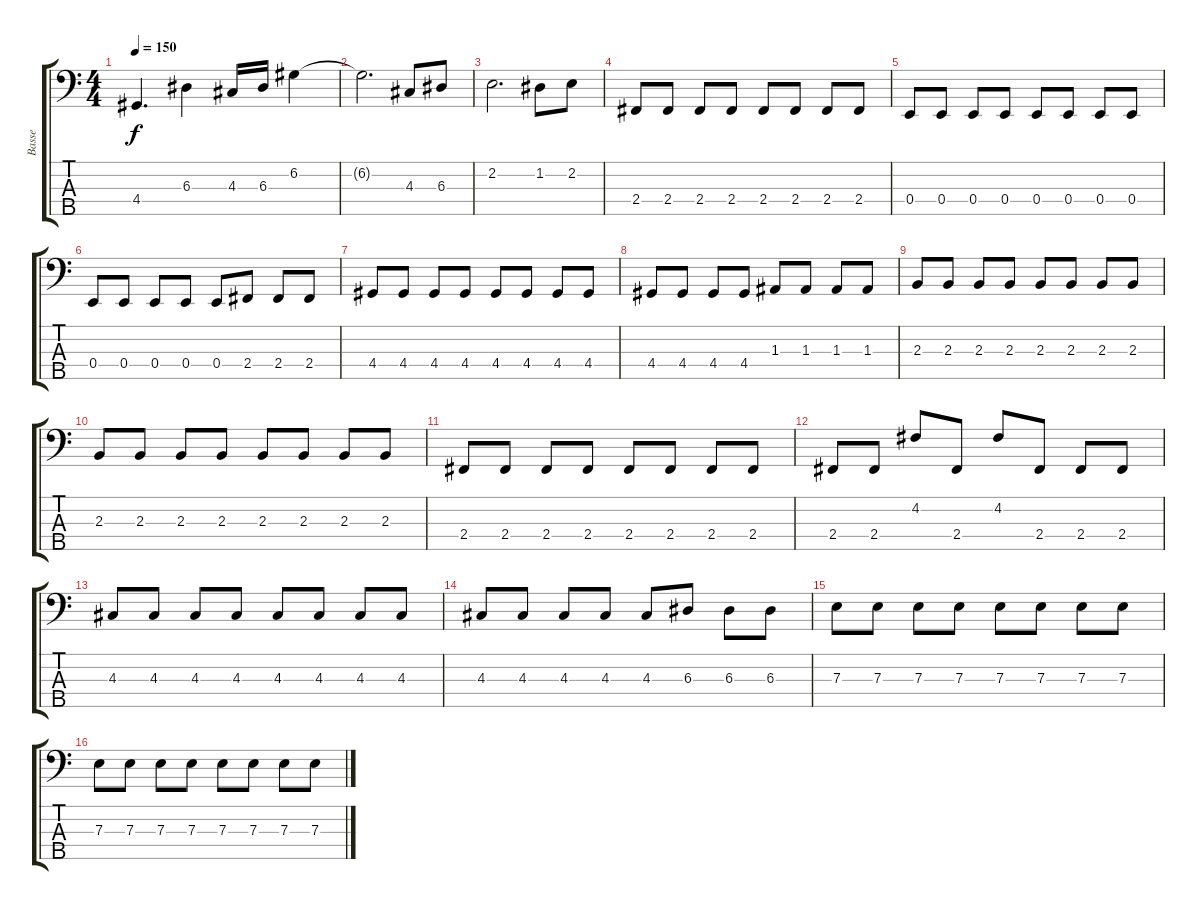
\track ("Basse" "Basse") {instrument electricbassfinger}
\staff {score tabs}
\tuning (G2 D2 A1 E1 B0) {hide}
\ts (4 4)
\tempo 150
\clef f4
\ks c
4.4.4{d dy f} 6.3.4 4.3.16 6.3.16 6.2.4 |
6.2{t}.2{d} 4.3.8 6.3.8 |
2.2.2{d} 1.2.8 2.2.8 |
2.4.8 2.4.8 2.4.8 2.4.8 2.4.8 2.4.8 2.4.8 2.4.8 |
0.4.8 0.4.8 0.4.8 0.4.8 0.4.8 0.4.8 0.4.8 0.4.8 |
0.4.8 0.4.8 0.4.8 0.4.8 0.4.8 2.4.8 2.4.8 2.4.8 |
4.4.8 4.4.8 4.4.8 4.4.8 4.4.8 4.4.8 4.4.8 4.4.8 |
4.4.8 4.4.8 4.4.8 4.4.8 1.3.8 1.3.8 1.3.8 1.3.8 |
2.3.8 2.3.8 2.3.8 2.3.8 2.3.8 2.3.8 2.3.8 2.3.8 |
2.3.8 2.3.8 2.3.8 2.3.8 2.3.8 2.3.8 2.3.8 2.3.8 |
2.4.8 2.4.8 2.4.8 2.4.8 2.4.8 2.4.8 2.4.8 2.4.8 |
2.4.8 2.4.8 4.2.8 2.4.8 4.2.8 2.4.8 2.4.8 2.4.8 |
4.3.8 4.3.8 4.3.8 4.3.8 4.3.8 4.3.8 4.3.8 4.3.8 |
4.3.8 4.3.8 4.3.8 4.3.8 4.3.8 6.3.8 6.3.8 6.3.8 |
7.3.8 7.3.8 7.3.8 7.3.8 7.3.8 7.3.8 7.3.8 7.3.8 |
7.3.8 7.3.8 7.3.8 7.3.8 7.3.8 7.3.8 7.3.8 7.3.8
